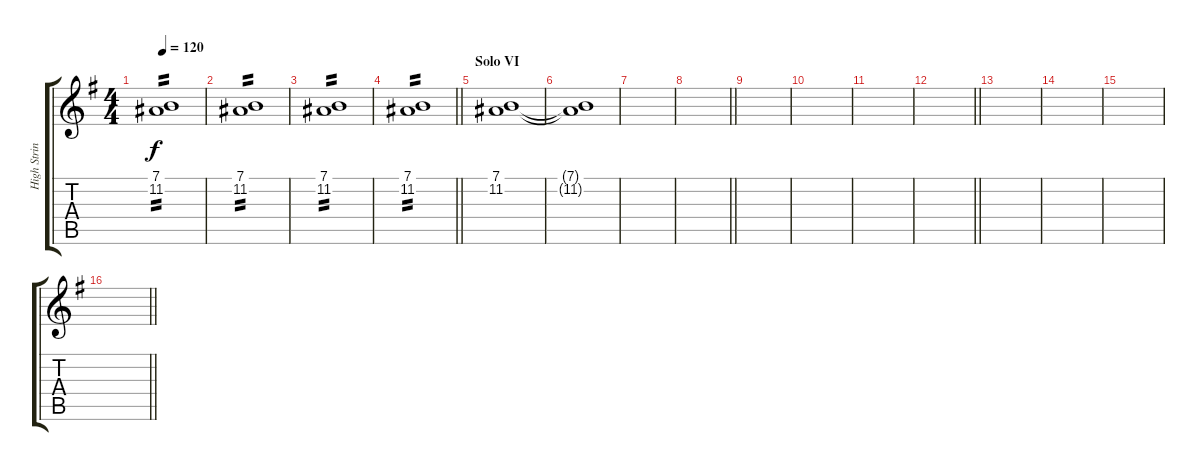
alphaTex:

\track ("High Strings Standard" "High Strin") {instrument stringensemble1}
\staff {score tabs}
\tuning (E4 B3 G3 D3 A2 E2) {hide}
\ts (4 4)
\tempo 120
\clef g2
\ks eminor
(7.1 11.2).1{tp 2 dy f volume 16} |
(7.1 11.2).1{tp 2} |
(7.1 11.2).1{tp 2} |
\barLineRight lightlight
(7.1 11.2).1{tp 2} |
\section ("" "Solo VI")
(7.1 11.2).1{volume 14} |
(7.1{t} 11.2{t}).1 |
|
\barLineRight lightlight
|
|
|
|
\barLineRight lightlight
|
\section ("" "")
|
|
|
\barLineRight lightlight
